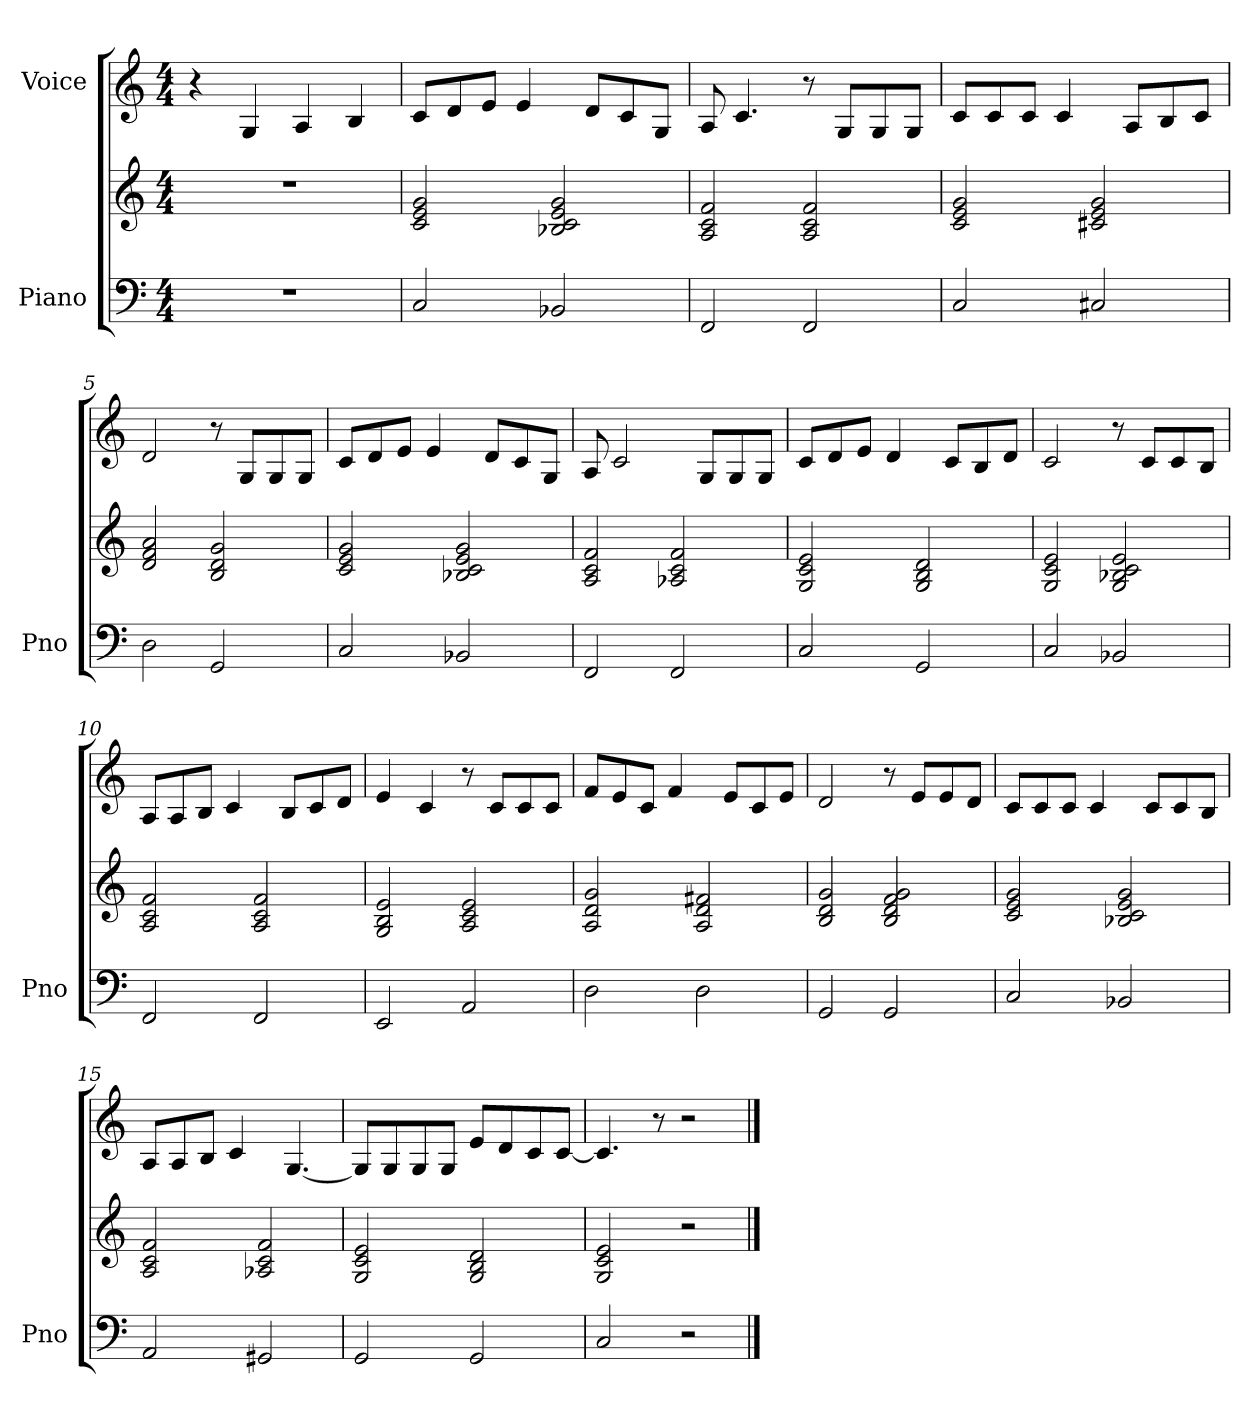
**kern	**kern	**kern
*part2	*part2	*part1
*staff3	*staff2	*staff1
*I"Piano	*	*I"Voice
*I'Pno	*	*
*clefF4	*clefG2	*clefG2
*k[]	*k[]	*k[]
*M4/4	*M4/4	*M4/4
=1	=1	=1
1r	1r	4r
.	.	4G/
.	.	4A/
.	.	4B/
=2	=2	=2
2C/	2c/ 2e/ 2g/	8c/L
.	.	8d/
.	.	8e/J
.	.	4e/
2BB-X/	2B-X/ 2c/ 2e/ 2g/	.
.	.	8d/L
.	.	8c/
.	.	8G/J
=3	=3	=3
2FF/	2A/ 2c/ 2f/	8A/
.	.	4.c/
2FF/	2A/ 2c/ 2f/	8r
.	.	8G/L
.	.	8G/
.	.	8G/J
=4	=4	=4
2C/	2c/ 2e/ 2g/	8c/L
.	.	8c/
.	.	8c/J
.	.	4c/
2C#X/	2c#X/ 2e/ 2g/	.
.	.	8A/L
.	.	8B/
.	.	8c/J
=5	=5	=5
2D\	2d/ 2f/ 2a/	2d/
2GG/	2B/ 2d/ 2g/	8r
.	.	8G/L
.	.	8G/
.	.	8G/J
!!LO:LB:g=z
=6	=6	=6
2C/	2c/ 2e/ 2g/	8c/L
.	.	8d/
.	.	8e/J
.	.	4e/
2BB-X/	2B-X/ 2c/ 2e/ 2g/	.
.	.	8d/L
.	.	8c/
.	.	8G/J
=7	=7	=7
2FF/	2A/ 2c/ 2f/	8A/
.	.	2c/
2FF/	2A-X/ 2c/ 2f/	.
.	.	8G/L
.	.	8G/
.	.	8G/J
=8	=8	=8
2C/	2G/ 2c/ 2e/	8c/L
.	.	8d/
.	.	8e/J
.	.	4d/
2GG/	2G/ 2B/ 2d/	.
.	.	8c/L
.	.	8B/
.	.	8d/J
=9	=9	=9
2C/	2G/ 2c/ 2e/	2c/
2BB-X/	2G/ 2B-X/ 2c/ 2e/	8r
.	.	8c/L
.	.	8c/
.	.	8B/J
=10	=10	=10
2FF/	2A/ 2c/ 2f/	8A/L
.	.	8A/
.	.	8B/J
.	.	4c/
2FF/	2A/ 2c/ 2f/	.
.	.	8B/L
.	.	8c/
.	.	8d/J
!!LO:LB:g=z
=11	=11	=11
2EE/	2G/ 2B/ 2e/	4e/
.	.	4c/
2AA/	2A/ 2c/ 2e/	8r
.	.	8c/L
.	.	8c/
.	.	8c/J
=12	=12	=12
2D\	2A/ 2d/ 2g/	8f/L
.	.	8e/
.	.	8c/J
.	.	4f/
2D\	2A/ 2d/ 2f#X/	.
.	.	8e/L
.	.	8c/
.	.	8e/J
=13	=13	=13
2GG/	2B/ 2d/ 2g/	2d/
2GG/	2B/ 2d/ 2f/ 2g/	8r
.	.	8e/L
.	.	8e/
.	.	8d/J
=14	=14	=14
2C/	2c/ 2e/ 2g/	8c/L
.	.	8c/
.	.	8c/J
.	.	4c/
2BB-X/	2B-X/ 2c/ 2e/ 2g/	.
.	.	8c/L
.	.	8c/
.	.	8B/J
=15	=15	=15
2AA/	2A/ 2c/ 2f/	8A/L
.	.	8A/
.	.	8B/J
.	.	4c/
2GG#X/	2A-X/ 2c/ 2f/	.
.	.	[4.G/
!!LO:LB:g=z
=16	=16	=16
2GG/	2G/ 2c/ 2e/	8G/L]
.	.	8G/
.	.	8G/
.	.	8G/J
2GG/	2G/ 2B/ 2d/	8e/L
.	.	8d/
.	.	8c/
.	.	[8c/J
=17	=17	=17
2C/	2G/ 2c/ 2e/	4.c/]
.	.	8r
2r	2r	2r
==	==	==
*-	*-	*-
